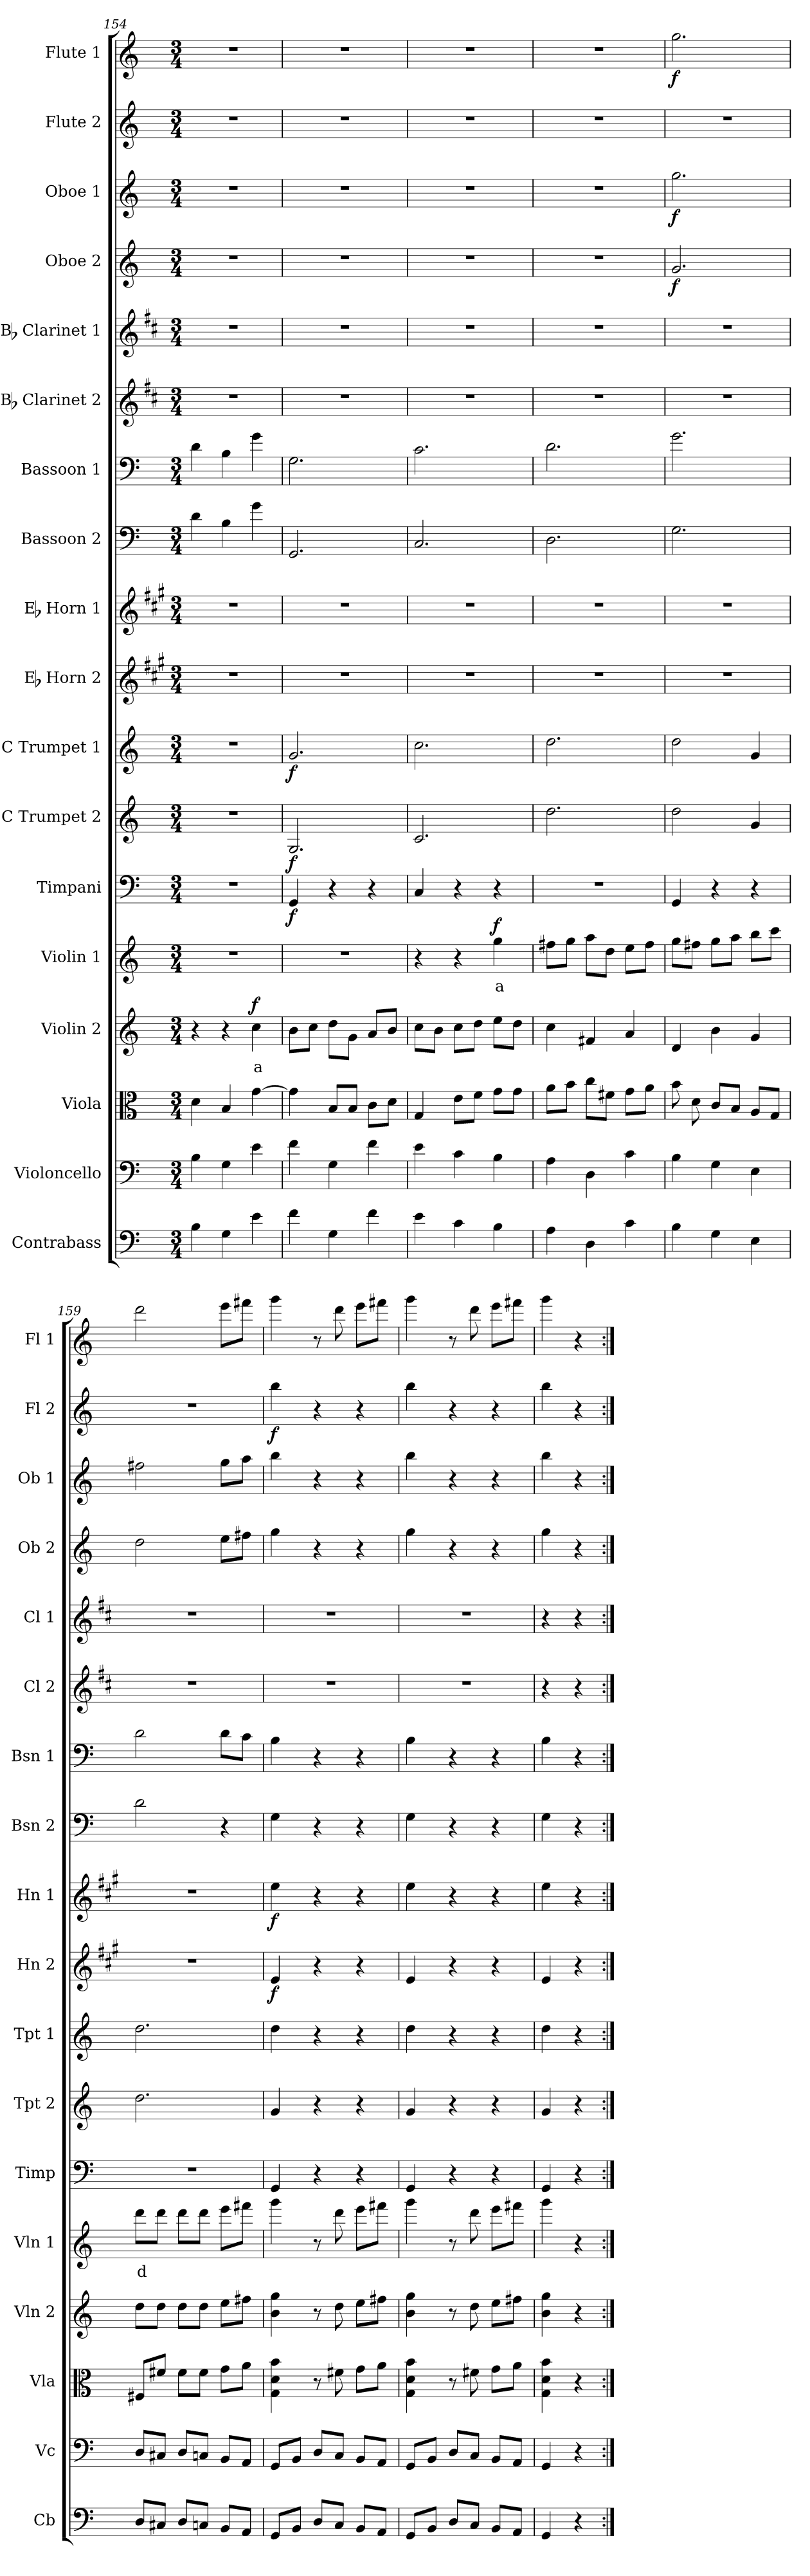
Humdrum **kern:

**kern	**kern	**kern	**kern	**text	**dynam	**kern	**text	**dynam	**kern	**dynam	**kern	**dynam	**kern	**dynam	**kern	**dynam	**kern	**dynam	**kern	**kern	**kern	**kern	**kern	**dynam	**kern	**dynam	**kern	**dynam	**kern	**dynam
*part18	*part17	*part16	*part15	*part15	*part15	*part14	*part14	*part14	*part13	*part13	*part12	*part12	*part11	*part11	*part10	*part10	*part9	*part9	*part8	*part7	*part6	*part5	*part4	*part4	*part3	*part3	*part2	*part2	*part1	*part1
*staff18	*staff17	*staff16	*staff15	*staff15	*staff15	*staff14	*staff14	*staff14	*staff13	*staff13	*staff12	*staff12	*staff11	*staff11	*staff10	*staff10	*staff9	*staff9	*staff8	*staff7	*staff6	*staff5	*staff4	*staff4	*staff3	*staff3	*staff2	*staff2	*staff1	*staff1
*I"Contrabass	*I"Violoncello	*I"Viola	*I"Violin 2	*	*	*I"Violin 1	*	*	*I"Timpani	*	*I"C Trumpet 2	*	*I"C Trumpet 1	*	*I"Eb Horn 2	*	*I"Eb Horn 1	*	*I"Bassoon 2	*I"Bassoon 1	*I"Bb Clarinet 2	*I"Bb Clarinet 1	*I"Oboe 2	*	*I"Oboe 1	*	*I"Flute 2	*	*I"Flute 1	*
*I'Cb	*I'Vc	*I'Vla	*I'Vln 2	*	*	*I'Vln 1	*	*	*I'Timp	*	*I'Tpt 2	*	*I'Tpt 1	*	*I'Hn 2	*	*I'Hn 1	*	*I'Bsn 2	*I'Bsn 1	*I'Cl 2	*I'Cl 1	*I'Ob 2	*	*I'Ob 1	*	*I'Fl 2	*	*I'Fl 1	*
*clefF4	*clefF4	*clefC3	*clefG2	*	*	*clefG2	*	*	*clefF4	*	*clefG2	*	*clefG2	*	*clefG2	*	*clefG2	*	*clefF4	*clefF4	*clefG2	*clefG2	*clefG2	*	*clefG2	*	*clefG2	*	*clefG2	*
*ITrd7c12	*	*	*	*	*	*	*	*	*	*	*	*	*	*	*ITrd5c9	*	*ITrd5c9	*	*	*	*ITrd1c2	*ITrd1c2	*	*	*	*	*	*	*	*
*k[]	*k[]	*k[]	*k[]	*	*	*k[]	*	*	*k[]	*	*k[]	*	*k[]	*	*k[]	*	*k[]	*	*k[]	*k[]	*k[]	*k[]	*k[]	*	*k[]	*	*k[]	*	*k[]	*
*M3/4	*M3/4	*M3/4	*M3/4	*	*	*M3/4	*	*	*M3/4	*	*M3/4	*	*M3/4	*	*M3/4	*	*M3/4	*	*M3/4	*M3/4	*M3/4	*M3/4	*M3/4	*	*M3/4	*	*M3/4	*	*M3/4	*
=154	=154	=154	=154	=154	=154	=154	=154	=154	=154	=154	=154	=154	=154	=154	=154	=154	=154	=154	=154	=154	=154	=154	=154	=154	=154	=154	=154	=154	=154	=154
4BB\	4B\	4d\	4r	.	.	2.r	.	.	2.r	.	2.r	.	2.r	.	2.r	.	2.r	.	4d\	4d\	2.r	2.r	2.r	.	2.r	.	2.r	.	2.r	.
4GG\	4G\	4B/	4r	.	.	.	.	.	.	.	.	.	.	.	.	.	.	.	4B\	4B\	.	.	.	.	.	.	.	.	.	.
!	!	!	!	!LO:LY:b:color=#FF0000	!LO:DY:b	!	!	!	!	!	!	!	!	!	!	!	!	!	!	!	!	!	!	!	!	!	!	!	!	!
4E\	4e\	[4g\	4cc\	a	f	.	.	.	.	.	.	.	.	.	.	.	.	.	4g\	4g\	.	.	.	.	.	.	.	.	.	.
=155	=155	=155	=155	=155	=155	=155	=155	=155	=155	=155	=155	=155	=155	=155	=155	=155	=155	=155	=155	=155	=155	=155	=155	=155	=155	=155	=155	=155	=155	=155
!	!	!	!	!	!	!	!	!	!	!LO:DY:b	!	!LO:DY:b	!	!LO:DY:b	!	!	!	!	!	!	!	!	!	!	!	!	!	!	!	!
4F\	4f\	4g\]	8b\L	.	.	2.r	.	.	4GG/	f	2.G/	f	2.g/	f	2.r	.	2.r	.	2.GG/	2.G\	2.r	2.r	2.r	.	2.r	.	2.r	.	2.r	.
.	.	.	8cc\J	.	.	.	.	.	.	.	.	.	.	.	.	.	.	.	.	.	.	.	.	.	.	.	.	.	.	.
4GG\	4G\	8B/L	8dd\L	.	.	.	.	.	4r	.	.	.	.	.	.	.	.	.	.	.	.	.	.	.	.	.	.	.	.	.
.	.	8B/J	8g\J	.	.	.	.	.	.	.	.	.	.	.	.	.	.	.	.	.	.	.	.	.	.	.	.	.	.	.
4F\	4f\	8c\L	8a/L	.	.	.	.	.	4r	.	.	.	.	.	.	.	.	.	.	.	.	.	.	.	.	.	.	.	.	.
.	.	8d\J	8b/J	.	.	.	.	.	.	.	.	.	.	.	.	.	.	.	.	.	.	.	.	.	.	.	.	.	.	.
=156	=156	=156	=156	=156	=156	=156	=156	=156	=156	=156	=156	=156	=156	=156	=156	=156	=156	=156	=156	=156	=156	=156	=156	=156	=156	=156	=156	=156	=156	=156
4E\	4e\	4G/	8cc\L	.	.	4r	.	.	4C/	.	2.c/	.	2.cc\	.	2.r	.	2.r	.	2.C/	2.c\	2.r	2.r	2.r	.	2.r	.	2.r	.	2.r	.
.	.	.	8b\J	.	.	.	.	.	.	.	.	.	.	.	.	.	.	.	.	.	.	.	.	.	.	.	.	.	.	.
4C\	4c\	8e\L	8cc\L	.	.	4r	.	.	4r	.	.	.	.	.	.	.	.	.	.	.	.	.	.	.	.	.	.	.	.	.
.	.	8f\J	8dd\J	.	.	.	.	.	.	.	.	.	.	.	.	.	.	.	.	.	.	.	.	.	.	.	.	.	.	.
!	!	!	!	!	!	!	!LO:LY:b:color=#FF0000	!LO:DY:b	!	!	!	!	!	!	!	!	!	!	!	!	!	!	!	!	!	!	!	!	!	!
4BB\	4B\	8g\L	8ee\L	.	.	4gg\	a	f	4r	.	.	.	.	.	.	.	.	.	.	.	.	.	.	.	.	.	.	.	.	.
.	.	8g\J	8dd\J	.	.	.	.	.	.	.	.	.	.	.	.	.	.	.	.	.	.	.	.	.	.	.	.	.	.	.
=157	=157	=157	=157	=157	=157	=157	=157	=157	=157	=157	=157	=157	=157	=157	=157	=157	=157	=157	=157	=157	=157	=157	=157	=157	=157	=157	=157	=157	=157	=157
4AA\	4A\	8a\L	4cc\	.	.	8ff#X\L	.	.	2.r	.	2.dd\	.	2.dd\	.	2.r	.	2.r	.	2.D\	2.d\	2.r	2.r	2.r	.	2.r	.	2.r	.	2.r	.
.	.	8b\J	.	.	.	8gg\J	.	.	.	.	.	.	.	.	.	.	.	.	.	.	.	.	.	.	.	.	.	.	.	.
4DD\	4D\	8cc\L	4f#X/	.	.	8aa\L	.	.	.	.	.	.	.	.	.	.	.	.	.	.	.	.	.	.	.	.	.	.	.	.
.	.	8f#X\J	.	.	.	8dd\J	.	.	.	.	.	.	.	.	.	.	.	.	.	.	.	.	.	.	.	.	.	.	.	.
4C\	4c\	8g\L	4a/	.	.	8ee\L	.	.	.	.	.	.	.	.	.	.	.	.	.	.	.	.	.	.	.	.	.	.	.	.
.	.	8a\J	.	.	.	8ff#\J	.	.	.	.	.	.	.	.	.	.	.	.	.	.	.	.	.	.	.	.	.	.	.	.
=158	=158	=158	=158	=158	=158	=158	=158	=158	=158	=158	=158	=158	=158	=158	=158	=158	=158	=158	=158	=158	=158	=158	=158	=158	=158	=158	=158	=158	=158	=158
!	!	!	!	!	!	!	!	!	!	!	!	!	!	!	!	!	!	!	!	!	!	!	!	!LO:DY:b	!	!LO:DY:b	!	!	!	!LO:DY:b
4BB\	4B\	8b\	4d/	.	.	8gg\L	.	.	4GG/	.	2dd\	.	2dd\	.	2.r	.	2.r	.	2.G\	2.g\	2.r	2.r	2.g/	f	2.gg\	f	2.r	.	2.gg\	f
.	.	8d\	.	.	.	8ff#X\J	.	.	.	.	.	.	.	.	.	.	.	.	.	.	.	.	.	.	.	.	.	.	.	.
4GG\	4G\	8c/L	4b\	.	.	8gg\L	.	.	4r	.	.	.	.	.	.	.	.	.	.	.	.	.	.	.	.	.	.	.	.	.
.	.	8B/J	.	.	.	8aa\J	.	.	.	.	.	.	.	.	.	.	.	.	.	.	.	.	.	.	.	.	.	.	.	.
4EE\	4E\	8A/L	4g/	.	.	8bb\L	.	.	4r	.	4g/	.	4g/	.	.	.	.	.	.	.	.	.	.	.	.	.	.	.	.	.
.	.	8G/J	.	.	.	8ccc\J	.	.	.	.	.	.	.	.	.	.	.	.	.	.	.	.	.	.	.	.	.	.	.	.
=159	=159	=159	=159	=159	=159	=159	=159	=159	=159	=159	=159	=159	=159	=159	=159	=159	=159	=159	=159	=159	=159	=159	=159	=159	=159	=159	=159	=159	=159	=159
!	!	!	!	!	!	!	!LO:LY:b:color=#FF0000	!	!	!	!	!	!	!	!	!	!	!	!	!	!	!	!	!	!	!	!	!	!	!
8DD/L	8D/L	8F#X/L	8dd\L	.	.	8ddd\L	d	.	2.r	.	2.dd\	.	2.dd\	.	2.r	.	2.r	.	2d\	2d\	2.r	2.r	2dd\	.	2ff#X\	.	2.r	.	2ddd\	.
8CC#X/J	8C#X/J	8f#X/J	8dd\J	.	.	8ddd\J	.	.	.	.	.	.	.	.	.	.	.	.	.	.	.	.	.	.	.	.	.	.	.	.
8DD/L	8D/L	8f#\L	8dd\L	.	.	8ddd\L	.	.	.	.	.	.	.	.	.	.	.	.	.	.	.	.	.	.	.	.	.	.	.	.
8CCn/J	8Cn/J	8f#\J	8dd\J	.	.	8ddd\J	.	.	.	.	.	.	.	.	.	.	.	.	.	.	.	.	.	.	.	.	.	.	.	.
8BBB/L	8BB/L	8g\L	8ee\L	.	.	8eee\L	.	.	.	.	.	.	.	.	.	.	.	.	4r	8d\L	.	.	8ee\L	.	8gg\L	.	.	.	8eee\L	.
8AAA/J	8AA/J	8a\J	8ff#X\J	.	.	8fff#X\J	.	.	.	.	.	.	.	.	.	.	.	.	.	8c\J	.	.	8ff#X\J	.	8aa\J	.	.	.	8fff#X\J	.
=160	=160	=160	=160	=160	=160	=160	=160	=160	=160	=160	=160	=160	=160	=160	=160	=160	=160	=160	=160	=160	=160	=160	=160	=160	=160	=160	=160	=160	=160	=160
!	!	!	!	!	!	!	!	!	!	!	!	!	!	!	!	!LO:DY:b	!	!LO:DY:b	!	!	!	!	!	!	!	!	!	!LO:DY:b	!	!
8GGG/L	8GG/L	4G\ 4d\ 4b\	4b\ 4gg\	.	.	4ggg\	.	.	4GG/	.	4g/	.	4dd\	.	4G/	f	4g\	f	4G\	4B\	2.r	2.r	4gg\	.	4bb\	.	4bb\	f	4ggg\	.
8BBB/J	8BB/J	.	.	.	.	.	.	.	.	.	.	.	.	.	.	.	.	.	.	.	.	.	.	.	.	.	.	.	.	.
8DD/L	8D/L	8r	8r	.	.	8r	.	.	4r	.	4r	.	4r	.	4r	.	4r	.	4r	4r	.	.	4r	.	4r	.	4r	.	8r	.
8CC/J	8C/J	8f#X\	8dd\	.	.	8ddd\	.	.	.	.	.	.	.	.	.	.	.	.	.	.	.	.	.	.	.	.	.	.	8ddd\	.
8BBB/L	8BB/L	8g\L	8ee\L	.	.	8eee\L	.	.	4r	.	4r	.	4r	.	4r	.	4r	.	4r	4r	.	.	4r	.	4r	.	4r	.	8eee\L	.
8AAA/J	8AA/J	8a\J	8ff#X\J	.	.	8fff#X\J	.	.	.	.	.	.	.	.	.	.	.	.	.	.	.	.	.	.	.	.	.	.	8fff#X\J	.
!!LO:PB:g=z
=161	=161	=161	=161	=161	=161	=161	=161	=161	=161	=161	=161	=161	=161	=161	=161	=161	=161	=161	=161	=161	=161	=161	=161	=161	=161	=161	=161	=161	=161	=161
8GGG/L	8GG/L	4G\ 4d\ 4b\	4b\ 4gg\	.	.	4ggg\	.	.	4GG/	.	4g/	.	4dd\	.	4G/	.	4g\	.	4G\	4B\	2.r	2.r	4gg\	.	4bb\	.	4bb\	.	4ggg\	.
8BBB/J	8BB/J	.	.	.	.	.	.	.	.	.	.	.	.	.	.	.	.	.	.	.	.	.	.	.	.	.	.	.	.	.
8DD/L	8D/L	8r	8r	.	.	8r	.	.	4r	.	4r	.	4r	.	4r	.	4r	.	4r	4r	.	.	4r	.	4r	.	4r	.	8r	.
8CC/J	8C/J	8f#X\	8dd\	.	.	8ddd\	.	.	.	.	.	.	.	.	.	.	.	.	.	.	.	.	.	.	.	.	.	.	8ddd\	.
8BBB/L	8BB/L	8g\L	8ee\L	.	.	8eee\L	.	.	4r	.	4r	.	4r	.	4r	.	4r	.	4r	4r	.	.	4r	.	4r	.	4r	.	8eee\L	.
8AAA/J	8AA/J	8a\J	8ff#X\J	.	.	8fff#X\J	.	.	.	.	.	.	.	.	.	.	.	.	.	.	.	.	.	.	.	.	.	.	8fff#X\J	.
=162	=162	=162	=162	=162	=162	=162	=162	=162	=162	=162	=162	=162	=162	=162	=162	=162	=162	=162	=162	=162	=162	=162	=162	=162	=162	=162	=162	=162	=162	=162
4GGG/	4GG/	4G\ 4d\ 4b\	4b\ 4gg\	.	.	4ggg\	.	.	4GG/	.	4g/	.	4dd\	.	4G/	.	4g\	.	4G\	4B\	4r	4r	4gg\	.	4bb\	.	4bb\	.	4ggg\	.
4r	4r	4r	4r	.	.	4r	.	.	4r	.	4r	.	4r	.	4r	.	4r	.	4r	4r	4r	4r	4r	.	4r	.	4r	.	4r	.
=:|!	=:|!	=:|!	=:|!	=:|!	=:|!	=:|!	=:|!	=:|!	=:|!	=:|!	=:|!	=:|!	=:|!	=:|!	=:|!	=:|!	=:|!	=:|!	=:|!	=:|!	=:|!	=:|!	=:|!	=:|!	=:|!	=:|!	=:|!	=:|!	=:|!	=:|!
*-	*-	*-	*-	*-	*-	*-	*-	*-	*-	*-	*-	*-	*-	*-	*-	*-	*-	*-	*-	*-	*-	*-	*-	*-	*-	*-	*-	*-	*-	*-
